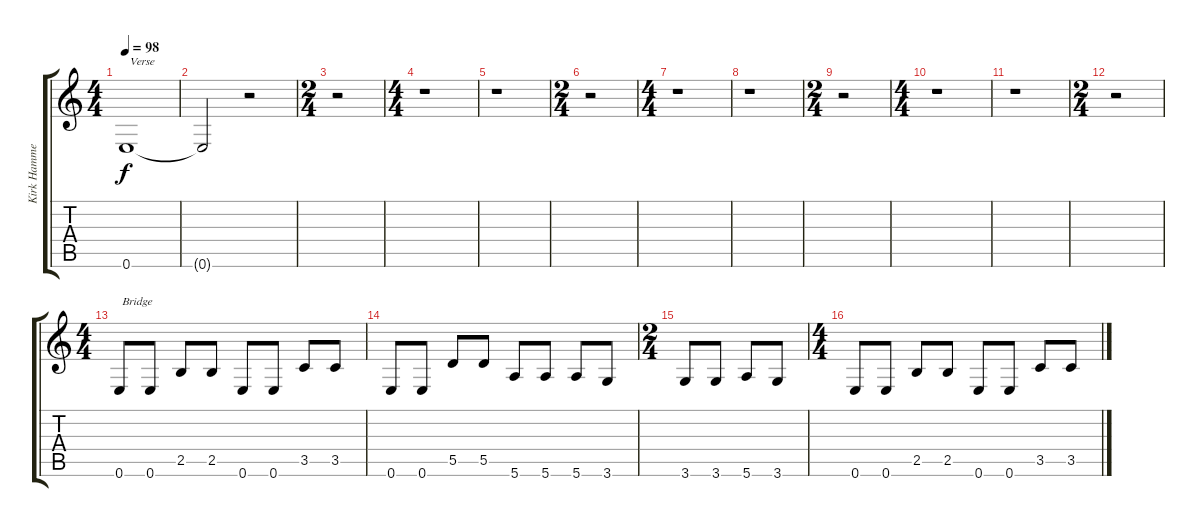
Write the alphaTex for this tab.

\track ("Kirk Hammet" "Kirk Hamme") {instrument distortionguitar}
\staff {score tabs}
\tuning (E4 B3 G3 D3 A2 E2) {hide}
\ts (4 4)
\tempo 98
\clef g2
\ks c
0.6.1{txt " Verse" dy f instrument electricguitarclean} |
0.6{t}.2 r.2 |
\ts (2 4)
r.2 |
\ts (4 4)
r.1 |
r.1 |
\ts (2 4)
r.2 |
\ts (4 4)
r.1 |
r.1 |
\ts (2 4)
r.2 |
\ts (4 4)
r.1 |
r.1 |
\ts (2 4)
r.2 |
\ts (4 4)
0.6.8{txt " Bridge" instrument distortionguitar} 0.6.8 2.5.8 2.5.8 0.6.8 0.6.8 3.5.8 3.5.8 |
0.6.8 0.6.8 5.5.8 5.5.8 5.6.8 5.6.8 5.6.8 3.6.8 |
\ts (2 4)
3.6.8 3.6.8 5.6.8 3.6.8 |
\ts (4 4)
0.6.8 0.6.8 2.5.8 2.5.8 0.6.8 0.6.8 3.5.8 3.5.8
